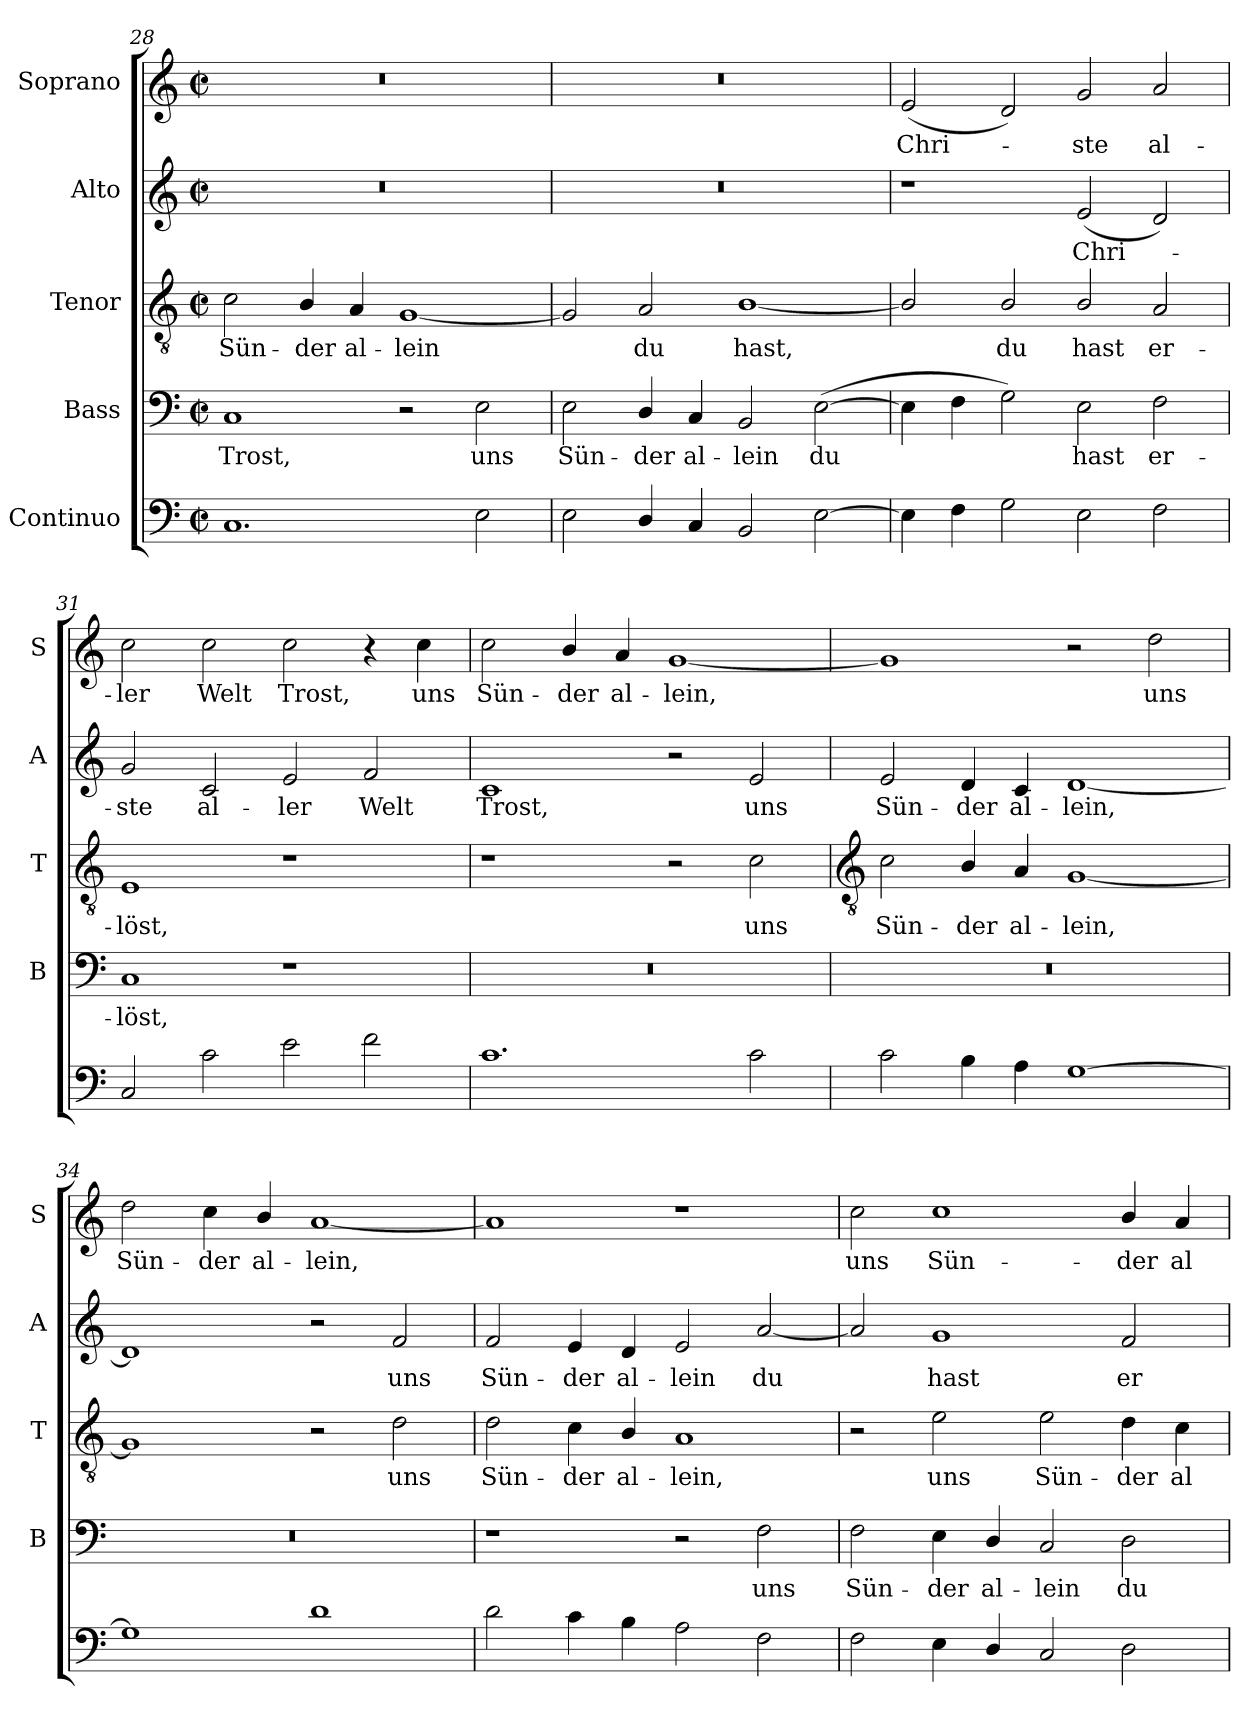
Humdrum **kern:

**kern	**kern	**text	**kern	**text	**kern	**text	**kern	**text
*part5	*part4	*part4	*part3	*part3	*part2	*part2	*part1	*part1
*staff5	*staff4	*staff4	*staff3	*staff3	*staff2	*staff2	*staff1	*staff1
*I"Continuo	*I"Bass	*	*I"Tenor	*	*I"Alto	*	*I"Soprano	*
*	*I'B	*	*I'T	*	*I'A	*	*I'S	*
!!LO:LB:g=z
*clefF4	*clefF4	*	*clefGv2	*	*clefG2	*	*clefG2	*
*k[]	*k[]	*	*k[]	*	*k[]	*	*k[]	*
*C:	*C:	*	*C:	*	*C:	*	*C:	*
*M4/2	*M4/2	*	*M4/2	*	*M4/2	*	*M4/2	*
*met(c|)	*met(c|)	*	*met(c|)	*	*met(c|)	*	*met(c|)	*
=28	=28	=28	=28	=28	=28	=28	=28	=28
!	!	!LO:LY:b	!	!LO:LY:b	!	!	!	!
1.C	1C	Trost,	2c	Sün-	0r	.	0r	.
!	!	!	!	!LO:LY:b	!	!	!	!
.	.	.	4B/	-der	.	.	.	.
!	!	!	!	!LO:LY:b	!	!	!	!
.	.	.	4A	al-	.	.	.	.
!	!	!	!	!LO:LY:b	!	!	!	!
.	2r	.	[1G	-lein	.	.	.	.
!	!	!LO:LY:b	!	!	!	!	!	!
2E	2E	uns	.	.	.	.	.	.
=29	=29	=29	=29	=29	=29	=29	=29	=29
!	!	!LO:LY:b	!	!	!	!	!	!
2E	2E	Sün-	2G]	.	0r	.	0r	.
!	!	!LO:LY:b	!	!LO:LY:b	!	!	!	!
4D/	4D/	-der	2A	du	.	.	.	.
!	!	!LO:LY:b	!	!	!	!	!	!
4C	4C	al-	.	.	.	.	.	.
!	!	!LO:LY:b	!	!LO:LY:b	!	!	!	!
2BB	2BB	-lein	[1B/	hast,	.	.	.	.
!	!	!LO:LY:b	!	!	!	!	!	!
[2E	(>[2E	du	.	.	.	.	.	.
=30	=30	=30	=30	=30	=30	=30	=30	=30
!	!	!	!	!	!	!	!	!LO:LY:b
4E]	4E]	.	2B/]	.	1r	.	(<2e	Chri-
4F	4F	.	.	.	.	.	.	.
!	!	!	!	!LO:LY:b	!	!	!	!
2G	2G)	.	2B/	du	.	.	2d)	.
!	!	!LO:LY:b	!	!LO:LY:b	!	!LO:LY:b	!	!LO:LY:b
2E	2E	hast	2B/	hast	(<2e	Chri-	2g	ste
!	!	!LO:LY:b	!	!LO:LY:b	!	!	!	!LO:LY:b
2F	2F	er-	2A	er-	2d)	.	2a	al-
=31	=31	=31	=31	=31	=31	=31	=31	=31
!	!	!LO:LY:b	!	!LO:LY:b	!	!LO:LY:b	!	!LO:LY:b
2C	1C	-löst,	1E	-löst,	2g	ste	2cc	-ler
!	!	!	!	!	!	!LO:LY:b	!	!LO:LY:b
2c	.	.	.	.	2c	al-	2cc	Welt
!	!	!	!	!	!	!LO:LY:b	!	!LO:LY:b
2e	1r	.	1r	.	2e	-ler	2cc	Trost,
!	!	!	!	!	!	!LO:LY:b	!	!
2f	.	.	.	.	2f	Welt	4r	.
!	!	!	!	!	!	!	!	!LO:LY:b
.	.	.	.	.	.	.	4cc	uns
=32	=32	=32	=32	=32	=32	=32	=32	=32
!	!	!	!	!	!	!LO:LY:b	!	!LO:LY:b
1.c	0r	.	1r	.	1c	Trost,	2cc	Sün-
!	!	!	!	!	!	!	!	!LO:LY:b
.	.	.	.	.	.	.	4b/	-der
!	!	!	!	!	!	!	!	!LO:LY:b
.	.	.	.	.	.	.	4a	al-
!	!	!	!	!	!	!	!	!LO:LY:b
.	.	.	2r	.	2r	.	[1g	-lein,
!	!	!	!	!LO:LY:b	!	!LO:LY:b	!	!
2c	.	.	2c	uns	2e	uns	.	.
!!LO:LB:g=z
=33	=33	=33	=33	=33	=33	=33	=33	=33
*	*	*	*clefGv2	*	*	*	*	*
!	!	!	!	!LO:LY:b	!	!LO:LY:b	!	!
2c	0r	.	2c	Sün-	2e	Sün-	1g]	.
!	!	!	!	!LO:LY:b	!	!LO:LY:b	!	!
4B	.	.	4B/	-der	4d	-der	.	.
!	!	!	!	!LO:LY:b	!	!LO:LY:b	!	!
4A\	.	.	4A	al-	4c	al-	.	.
!	!	!	!	!LO:LY:b	!	!LO:LY:b	!	!
[1G	.	.	[1G	-lein,	[1d	-lein,	2r	.
!	!	!	!	!	!	!	!	!LO:LY:b
.	.	.	.	.	.	.	2dd	uns
=34	=34	=34	=34	=34	=34	=34	=34	=34
!	!	!	!	!	!	!	!	!LO:LY:b
1G]	0r	.	1G]	.	1d]	.	2dd	Sün-
!	!	!	!	!	!	!	!	!LO:LY:b
.	.	.	.	.	.	.	4cc	-der
!	!	!	!	!	!	!	!	!LO:LY:b
.	.	.	.	.	.	.	4b/	al-
!	!	!	!	!	!	!	!	!LO:LY:b
1d	.	.	2r	.	2r	.	[1a	-lein,
!	!	!	!	!LO:LY:b	!	!LO:LY:b	!	!
.	.	.	2d	uns	2f	uns	.	.
=35	=35	=35	=35	=35	=35	=35	=35	=35
!	!	!	!	!LO:LY:b	!	!LO:LY:b	!	!
2d	1r	.	2d	Sün-	2f	Sün-	1a]	.
!	!	!	!	!LO:LY:b	!	!LO:LY:b	!	!
4c	.	.	4c	-der	4e	-der	.	.
!	!	!	!	!LO:LY:b	!	!LO:LY:b	!	!
4B	.	.	4B/	al-	4d	al-	.	.
!	!	!	!	!LO:LY:b	!	!LO:LY:b	!	!
2A	2r	.	1A	-lein,	2e	-lein	1r	.
!	!	!LO:LY:b	!	!	!	!LO:LY:b	!	!
2F	2F	uns	.	.	[2a	du	.	.
=36	=36	=36	=36	=36	=36	=36	=36	=36
!	!	!LO:LY:b	!	!	!	!	!	!LO:LY:b
2F	2F	Sün-	2r	.	2a]	.	2cc	uns
!	!	!LO:LY:b	!	!LO:LY:b	!	!LO:LY:b	!	!LO:LY:b
4E	4E	-der	2e	uns	1g	hast	1cc	Sün-
!	!	!LO:LY:b	!	!	!	!	!	!
4D/	4D/	al-	.	.	.	.	.	.
!	!	!LO:LY:b	!	!LO:LY:b	!	!	!	!
2C	2C	-lein	2e	Sün-	.	.	.	.
!	!	!LO:LY:b	!	!LO:LY:b	!	!LO:LY:b	!	!LO:LY:b
2D	2D	du	4d	-der	2f	er-	4b/	-der
!	!	!	!	!LO:LY:b	!	!	!	!LO:LY:b
.	.	.	4c	al-	.	.	4a	al-
=	=	=	=	=	=	=	=	=
*-	*-	*-	*-	*-	*-	*-	*-	*-
